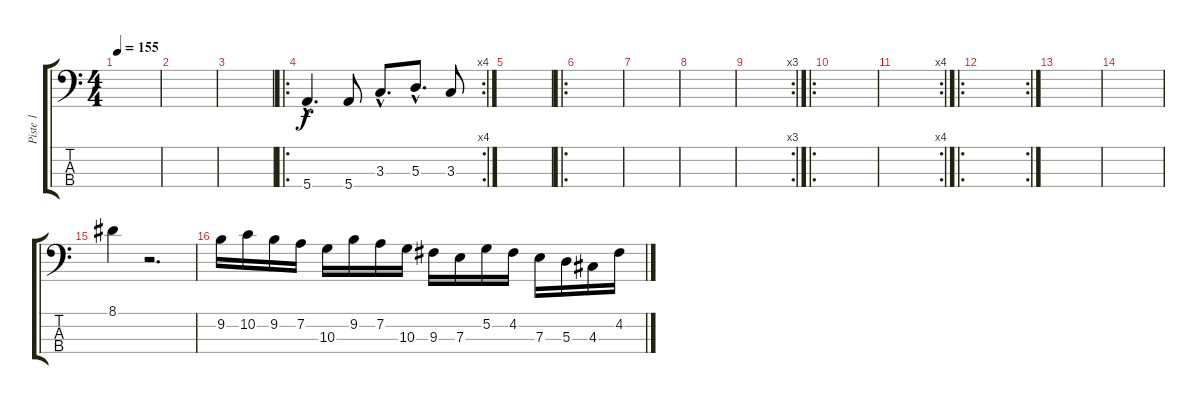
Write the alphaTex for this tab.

\track ("Piste 1" "Piste 1") {instrument slapbass2}
\staff {score tabs}
\tuning (G2 D2 A1 E1) {hide}
\ts (4 4)
\tempo 155
\clef f4
\ks c
|
|
|
\ro
\rc 4
5.4{hac}.4{d} 5.4.8 3.3{hac}.8{d} 5.3{hac}.8{d} 3.3.8 |
|
\ro
|
|
|
\rc 3
|
\ro
|
\rc 4
|
\ro
\rc 2
|
|
|
8.1.4{instrument acousticguitarsteel} r.2{d} |
9.2.16{instrument slapbass2} 10.2.16 9.2.16 7.2.16 10.3.16 9.2.16 7.2.16 10.3.16 9.3.16 7.3.16 5.2.16 4.2.16 7.3.16 5.3.16 4.3.16 4.2.16
